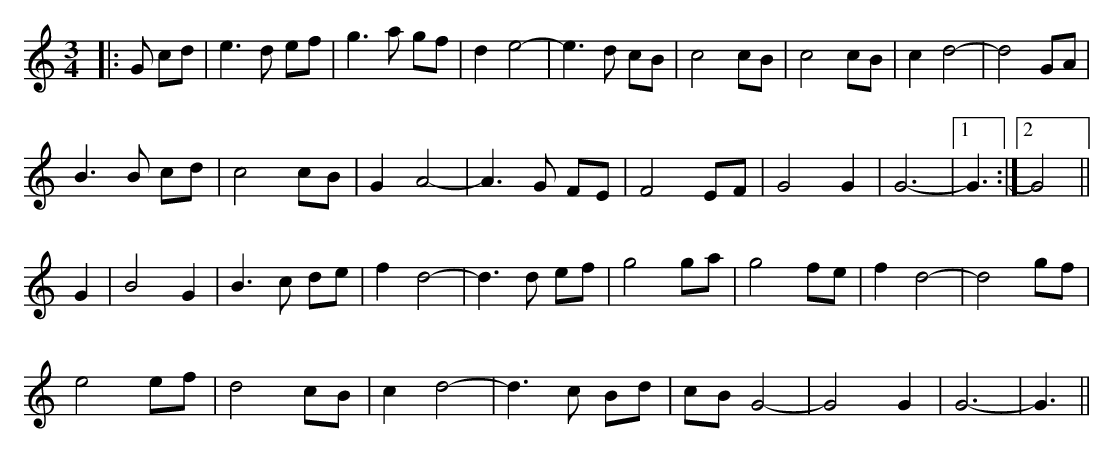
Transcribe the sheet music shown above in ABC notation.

X:1
M:3/4
K:Gmix
|:G cd|e3d ef|g3a gf|d2e4-|e3d cB|c4 cB|c4 cB|c2d4-|d4 GA|
B3B cd|c4cB|G2A4-|A3G FE|F4EF|G4G2|G6-|1 G3:|2 G4||
G2|B4G2|B3c de|f2d4-|d3d ef|g4ga|g4fe|f2d4-|d4gf|
e4ef|d4 cB|c2d4-|d3c Bd|cB G4-|G4G2|G6-|G3||
